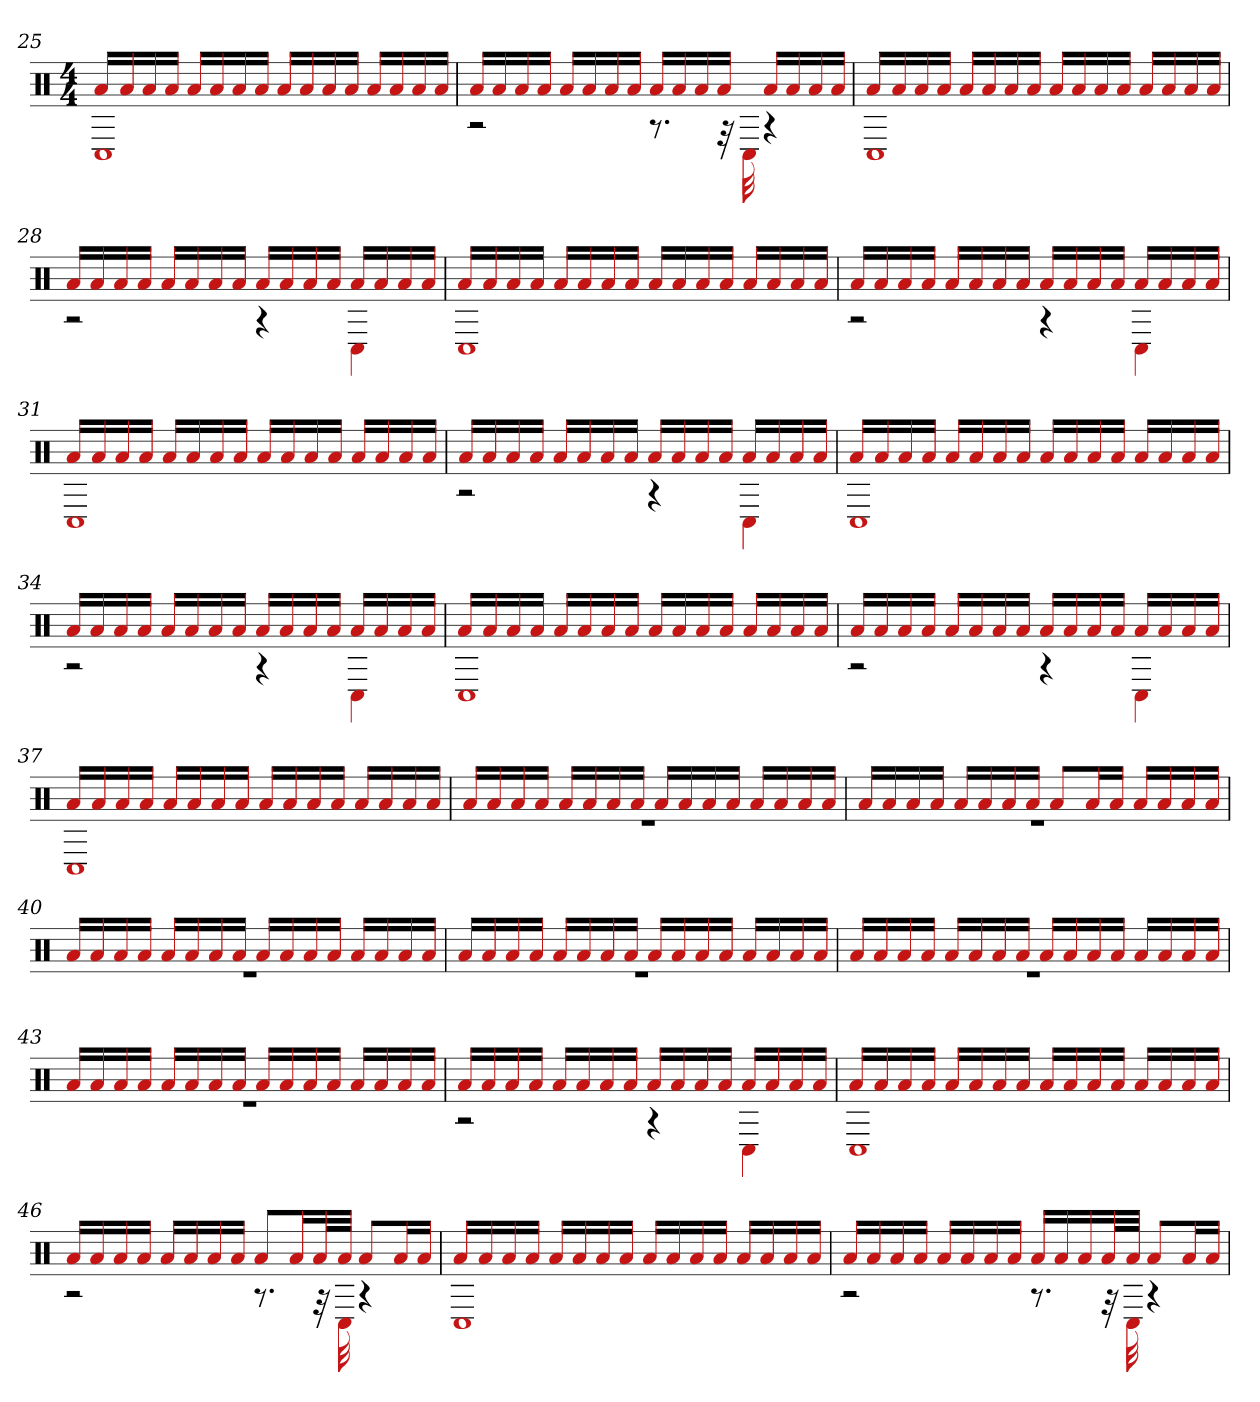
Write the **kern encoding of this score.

**kern
*part1
*staff1
*clefX
*k[]
*M4/4
=25
*^
16aLL	1C#
16a	.
16a	.
16aJJ	.
16aLL	.
16a	.
16a	.
16aJJ	.
16aLL	.
16a	.
16a	.
16aJJ	.
16aLL	.
16a	.
16a	.
16aJJ	.
=26	=26
16aLL	2r
16a	.
16a	.
16aJJ	.
16aLL	.
16a	.
16a	.
16aJJ	.
16aLL	8.r
16a	.
16a	.
16aJJ	32r
.	32C#
16aLL	4r
16a	.
16a	.
16aJJ	.
=27	=27
16aLL	1C#
16a	.
16a	.
16aJJ	.
16aLL	.
16a	.
16a	.
16aJJ	.
16aLL	.
16a	.
16a	.
16aJJ	.
16aLL	.
16a	.
16a	.
16aJJ	.
=28	=28
16aLL	2r
16a	.
16a	.
16aJJ	.
16aLL	.
16a	.
16a	.
16aJJ	.
16aLL	4r
16a	.
16a	.
16aJJ	.
16aLL	4C#
16a	.
16a	.
16aJJ	.
=29	=29
16aLL	1C#
16a	.
16a	.
16aJJ	.
16aLL	.
16a	.
16a	.
16aJJ	.
16aLL	.
16a	.
16a	.
16aJJ	.
16aLL	.
16a	.
16a	.
16aJJ	.
=30	=30
16aLL	2r
16a	.
16a	.
16aJJ	.
16aLL	.
16a	.
16a	.
16aJJ	.
16aLL	4r
16a	.
16a	.
16aJJ	.
16aLL	4C#
16a	.
16a	.
16aJJ	.
=31	=31
16aLL	1C#
16a	.
16a	.
16aJJ	.
16aLL	.
16a	.
16a	.
16aJJ	.
16aLL	.
16a	.
16a	.
16aJJ	.
16aLL	.
16a	.
16a	.
16aJJ	.
=32	=32
16aLL	2r
16a	.
16a	.
16aJJ	.
16aLL	.
16a	.
16a	.
16aJJ	.
16aLL	4r
16a	.
16a	.
16aJJ	.
16aLL	4C#
16a	.
16a	.
16aJJ	.
=33	=33
16aLL	1C#
16a	.
16a	.
16aJJ	.
16aLL	.
16a	.
16a	.
16aJJ	.
16aLL	.
16a	.
16a	.
16aJJ	.
16aLL	.
16a	.
16a	.
16aJJ	.
=34	=34
16aLL	2r
16a	.
16a	.
16aJJ	.
16aLL	.
16a	.
16a	.
16aJJ	.
16aLL	4r
16a	.
16a	.
16aJJ	.
16aLL	4C#
16a	.
16a	.
16aJJ	.
=35	=35
16aLL	1C#
16a	.
16a	.
16aJJ	.
16aLL	.
16a	.
16a	.
16aJJ	.
16aLL	.
16a	.
16a	.
16aJJ	.
16aLL	.
16a	.
16a	.
16aJJ	.
=36	=36
16aLL	2r
16a	.
16a	.
16aJJ	.
16aLL	.
16a	.
16a	.
16aJJ	.
16aLL	4r
16a	.
16a	.
16aJJ	.
16aLL	4C#
16a	.
16a	.
16aJJ	.
=37	=37
16aLL	1C#
16a	.
16a	.
16aJJ	.
16aLL	.
16a	.
16a	.
16aJJ	.
16aLL	.
16a	.
16a	.
16aJJ	.
16aLL	.
16a	.
16a	.
16aJJ	.
=38	=38
16aLL	1r
16a	.
16a	.
16aJJ	.
16aLL	.
16a	.
16a	.
16aJJ	.
16aLL	.
16a	.
16a	.
16aJJ	.
16aLL	.
16a	.
16a	.
16aJJ	.
=39	=39
16aLL	1r
16a	.
16a	.
16aJJ	.
16aLL	.
16a	.
16a	.
16aJJ	.
8aL	.
16aL	.
16aJJ	.
16aLL	.
16a	.
16a	.
16aJJ	.
=40	=40
16aLL	1r
16a	.
16a	.
16aJJ	.
16aLL	.
16a	.
16a	.
16aJJ	.
16aLL	.
16a	.
16a	.
16aJJ	.
16aLL	.
16a	.
16a	.
16aJJ	.
=41	=41
16aLL	1r
16a	.
16a	.
16aJJ	.
16aLL	.
16a	.
16a	.
16aJJ	.
16aLL	.
16a	.
16a	.
16aJJ	.
16aLL	.
16a	.
16a	.
16aJJ	.
=42	=42
16aLL	1r
16a	.
16a	.
16aJJ	.
16aLL	.
16a	.
16a	.
16aJJ	.
16aLL	.
16a	.
16a	.
16aJJ	.
16aLL	.
16a	.
16a	.
16aJJ	.
=43	=43
16aLL	1r
16a	.
16a	.
16aJJ	.
16aLL	.
16a	.
16a	.
16aJJ	.
16aLL	.
16a	.
16a	.
16aJJ	.
16aLL	.
16a	.
16a	.
16aJJ	.
=44	=44
16aLL	2r
16a	.
16a	.
16aJJ	.
16aLL	.
16a	.
16a	.
16aJJ	.
16aLL	4r
16a	.
16a	.
16aJJ	.
16aLL	4C#
16a	.
16a	.
16aJJ	.
=45	=45
16aLL	1C#
16a	.
16a	.
16aJJ	.
16aLL	.
16a	.
16a	.
16aJJ	.
16aLL	.
16a	.
16a	.
16aJJ	.
16aLL	.
16a	.
16a	.
16aJJ	.
=46	=46
16aLL	2r
16a	.
16a	.
16aJJ	.
16aLL	.
16a	.
16a	.
16aJJ	.
8aL	8.r
16aL	.
32aL	32r
32aJJJ	32C#
8aL	4r
16aL	.
16aJJ	.
=47	=47
16aLL	1C#
16a	.
16a	.
16aJJ	.
16aLL	.
16a	.
16a	.
16aJJ	.
16aLL	.
16a	.
16a	.
16aJJ	.
16aLL	.
16a	.
16a	.
16aJJ	.
=48	=48
16aLL	2r
16a	.
16a	.
16aJJ	.
16aLL	.
16a	.
16a	.
16aJJ	.
16aLL	8.r
16a	.
16a	.
32aL	32r
32aJJJ	32C#
8aL	4r
16aL	.
16aJJ	.
*v	*v
=
*-
